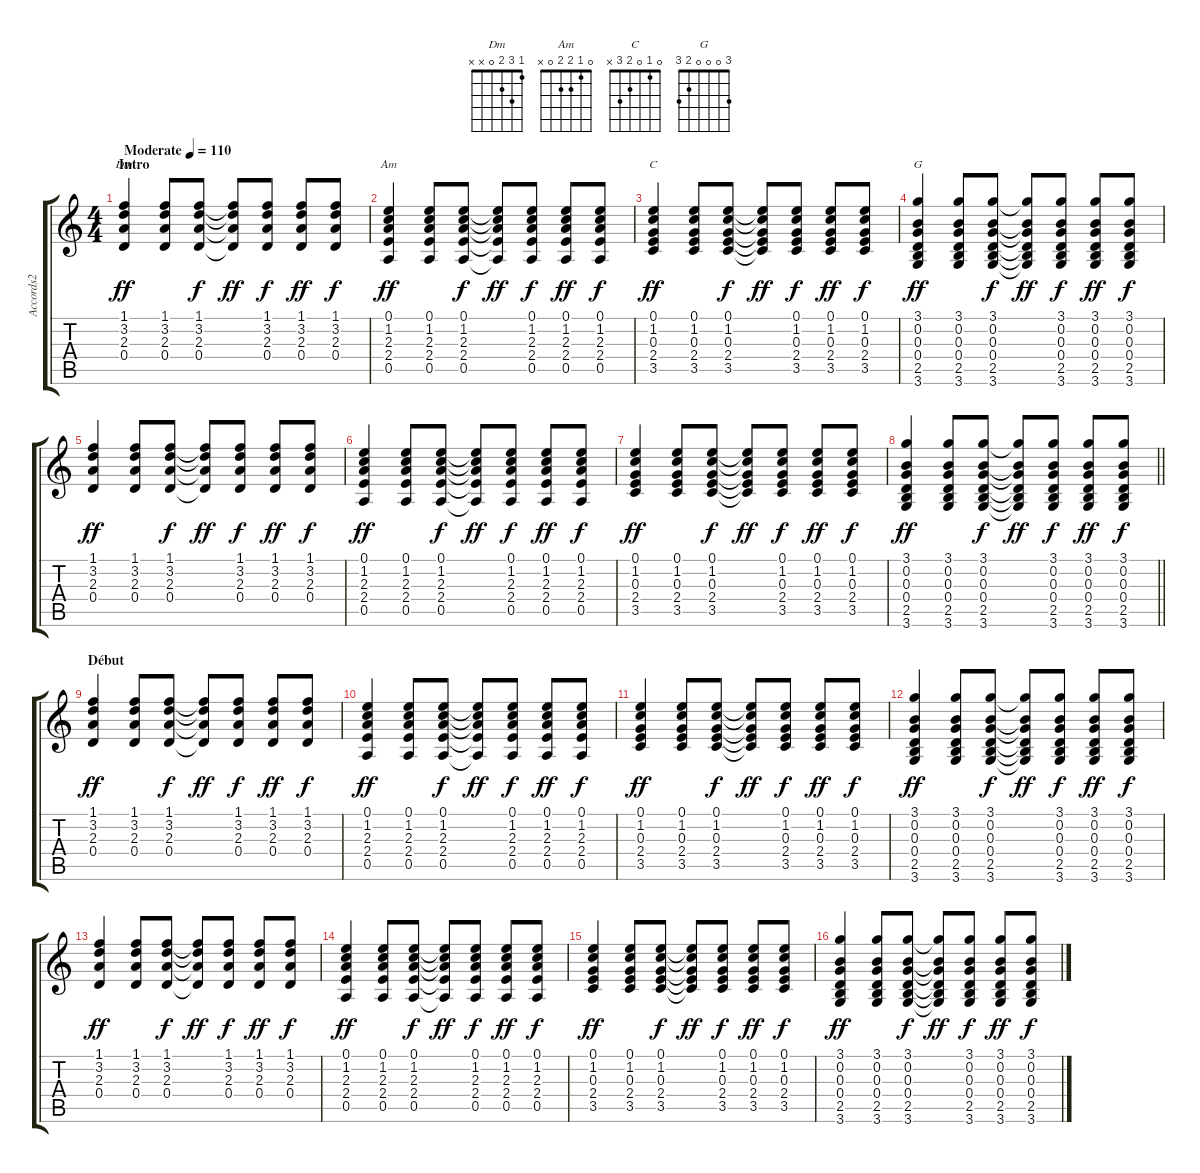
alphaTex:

\track ("Accords2" "Accords2") {instrument acousticguitarsteel}
\staff {score tabs}
\tuning (E4 B3 G3 D3 A2 E2) {hide}
\chord ("Dm" 1 3 2 0 x x)
\chord ("Am" 0 1 2 2 0 x)
\chord ("C" 0 1 0 2 3 x)
\chord ("G" 3 0 0 0 2 3)
\ts (4 4)
\section ("" "Intro")
\tempo (110 "Moderate")
\clef g2
\ks c
(1.1 3.2 2.3 0.4).4{ch "Dm" dy ff instrument acousticguitarsteel} (1.1 3.2 2.3 0.4).8 (1.1 3.2 2.3 0.4).8{dy f} (1.1{t} 3.2{t} 2.3{t} 0.4{t}).8{dy ff} (1.1 3.2 2.3 0.4).8{dy f} (1.1 3.2 2.3 0.4).8{dy ff} (1.1 3.2 2.3 0.4).8{dy f} |
(0.1 1.2 2.3 2.4 0.5).4{ch "Am" dy ff} (0.1 1.2 2.3 2.4 0.5).8 (0.1 1.2 2.3 2.4 0.5).8{dy f} (0.1{t} 1.2{t} 2.3{t} 2.4{t} 0.5{t}).8{dy ff} (0.1 1.2 2.3 2.4 0.5).8{dy f} (0.1 1.2 2.3 2.4 0.5).8{dy ff} (0.1 1.2 2.3 2.4 0.5).8{dy f} |
(0.1 1.2 0.3 2.4 3.5).4{ch "C" dy ff} (0.1 1.2 0.3 2.4 3.5).8 (0.1 1.2 0.3 2.4 3.5).8{dy f} (0.1{t} 1.2{t} 0.3{t} 2.4{t} 3.5{t}).8{dy ff} (0.1 1.2 0.3 2.4 3.5).8{dy f} (0.1 1.2 0.3 2.4 3.5).8{dy ff} (0.1 1.2 0.3 2.4 3.5).8{dy f} |
(3.1 0.2 0.3 0.4 2.5 3.6).4{ch "G" dy ff} (3.1 0.2 0.3 0.4 2.5 3.6).8 (3.1 0.2 0.3 0.4 2.5 3.6).8{dy f} (3.1{t} 0.2{t} 0.3{t} 0.4{t} 2.5{t} 3.6{t}).8{dy ff} (3.1 0.2 0.3 0.4 2.5 3.6).8{dy f} (3.1 0.2 0.3 0.4 2.5 3.6).8{dy ff} (3.1 0.2 0.3 0.4 2.5 3.6).8{dy f} |
(1.1 3.2 2.3 0.4).4{dy ff} (1.1 3.2 2.3 0.4).8 (1.1 3.2 2.3 0.4).8{dy f} (1.1{t} 3.2{t} 2.3{t} 0.4{t}).8{dy ff} (1.1 3.2 2.3 0.4).8{dy f} (1.1 3.2 2.3 0.4).8{dy ff} (1.1 3.2 2.3 0.4).8{dy f} |
(0.1 1.2 2.3 2.4 0.5).4{dy ff} (0.1 1.2 2.3 2.4 0.5).8 (0.1 1.2 2.3 2.4 0.5).8{dy f} (0.1{t} 1.2{t} 2.3{t} 2.4{t} 0.5{t}).8{dy ff} (0.1 1.2 2.3 2.4 0.5).8{dy f} (0.1 1.2 2.3 2.4 0.5).8{dy ff} (0.1 1.2 2.3 2.4 0.5).8{dy f} |
(0.1 1.2 0.3 2.4 3.5).4{dy ff} (0.1 1.2 0.3 2.4 3.5).8 (0.1 1.2 0.3 2.4 3.5).8{dy f} (0.1{t} 1.2{t} 0.3{t} 2.4{t} 3.5{t}).8{dy ff} (0.1 1.2 0.3 2.4 3.5).8{dy f} (0.1 1.2 0.3 2.4 3.5).8{dy ff} (0.1 1.2 0.3 2.4 3.5).8{dy f} |
\barLineRight lightlight
(3.1 0.2 0.3 0.4 2.5 3.6).4{dy ff} (3.1 0.2 0.3 0.4 2.5 3.6).8 (3.1 0.2 0.3 0.4 2.5 3.6).8{dy f} (3.1{t} 0.2{t} 0.3{t} 0.4{t} 2.5{t} 3.6{t}).8{dy ff} (3.1 0.2 0.3 0.4 2.5 3.6).8{dy f} (3.1 0.2 0.3 0.4 2.5 3.6).8{dy ff} (3.1 0.2 0.3 0.4 2.5 3.6).8{dy f} |
\section ("" "Début")
(1.1 3.2 2.3 0.4).4{dy ff} (1.1 3.2 2.3 0.4).8 (1.1 3.2 2.3 0.4).8{dy f} (1.1{t} 3.2{t} 2.3{t} 0.4{t}).8{dy ff} (1.1 3.2 2.3 0.4).8{dy f} (1.1 3.2 2.3 0.4).8{dy ff} (1.1 3.2 2.3 0.4).8{dy f} |
(0.1 1.2 2.3 2.4 0.5).4{dy ff} (0.1 1.2 2.3 2.4 0.5).8 (0.1 1.2 2.3 2.4 0.5).8{dy f} (0.1{t} 1.2{t} 2.3{t} 2.4{t} 0.5{t}).8{dy ff} (0.1 1.2 2.3 2.4 0.5).8{dy f} (0.1 1.2 2.3 2.4 0.5).8{dy ff} (0.1 1.2 2.3 2.4 0.5).8{dy f} |
(0.1 1.2 0.3 2.4 3.5).4{dy ff} (0.1 1.2 0.3 2.4 3.5).8 (0.1 1.2 0.3 2.4 3.5).8{dy f} (0.1{t} 1.2{t} 0.3{t} 2.4{t} 3.5{t}).8{dy ff} (0.1 1.2 0.3 2.4 3.5).8{dy f} (0.1 1.2 0.3 2.4 3.5).8{dy ff} (0.1 1.2 0.3 2.4 3.5).8{dy f} |
(3.1 0.2 0.3 0.4 2.5 3.6).4{dy ff} (3.1 0.2 0.3 0.4 2.5 3.6).8 (3.1 0.2 0.3 0.4 2.5 3.6).8{dy f} (3.1{t} 0.2{t} 0.3{t} 0.4{t} 2.5{t} 3.6{t}).8{dy ff} (3.1 0.2 0.3 0.4 2.5 3.6).8{dy f} (3.1 0.2 0.3 0.4 2.5 3.6).8{dy ff} (3.1 0.2 0.3 0.4 2.5 3.6).8{dy f} |
(1.1 3.2 2.3 0.4).4{dy ff} (1.1 3.2 2.3 0.4).8 (1.1 3.2 2.3 0.4).8{dy f} (1.1{t} 3.2{t} 2.3{t} 0.4{t}).8{dy ff} (1.1 3.2 2.3 0.4).8{dy f} (1.1 3.2 2.3 0.4).8{dy ff} (1.1 3.2 2.3 0.4).8{dy f} |
(0.1 1.2 2.3 2.4 0.5).4{dy ff} (0.1 1.2 2.3 2.4 0.5).8 (0.1 1.2 2.3 2.4 0.5).8{dy f} (0.1{t} 1.2{t} 2.3{t} 2.4{t} 0.5{t}).8{dy ff} (0.1 1.2 2.3 2.4 0.5).8{dy f} (0.1 1.2 2.3 2.4 0.5).8{dy ff} (0.1 1.2 2.3 2.4 0.5).8{dy f} |
(0.1 1.2 0.3 2.4 3.5).4{dy ff} (0.1 1.2 0.3 2.4 3.5).8 (0.1 1.2 0.3 2.4 3.5).8{dy f} (0.1{t} 1.2{t} 0.3{t} 2.4{t} 3.5{t}).8{dy ff} (0.1 1.2 0.3 2.4 3.5).8{dy f} (0.1 1.2 0.3 2.4 3.5).8{dy ff} (0.1 1.2 0.3 2.4 3.5).8{dy f} |
(3.1 0.2 0.3 0.4 2.5 3.6).4{dy ff} (3.1 0.2 0.3 0.4 2.5 3.6).8 (3.1 0.2 0.3 0.4 2.5 3.6).8{dy f} (3.1{t} 0.2{t} 0.3{t} 0.4{t} 2.5{t} 3.6{t}).8{dy ff} (3.1 0.2 0.3 0.4 2.5 3.6).8{dy f} (3.1 0.2 0.3 0.4 2.5 3.6).8{dy ff} (3.1 0.2 0.3 0.4 2.5 3.6).8{dy f}
